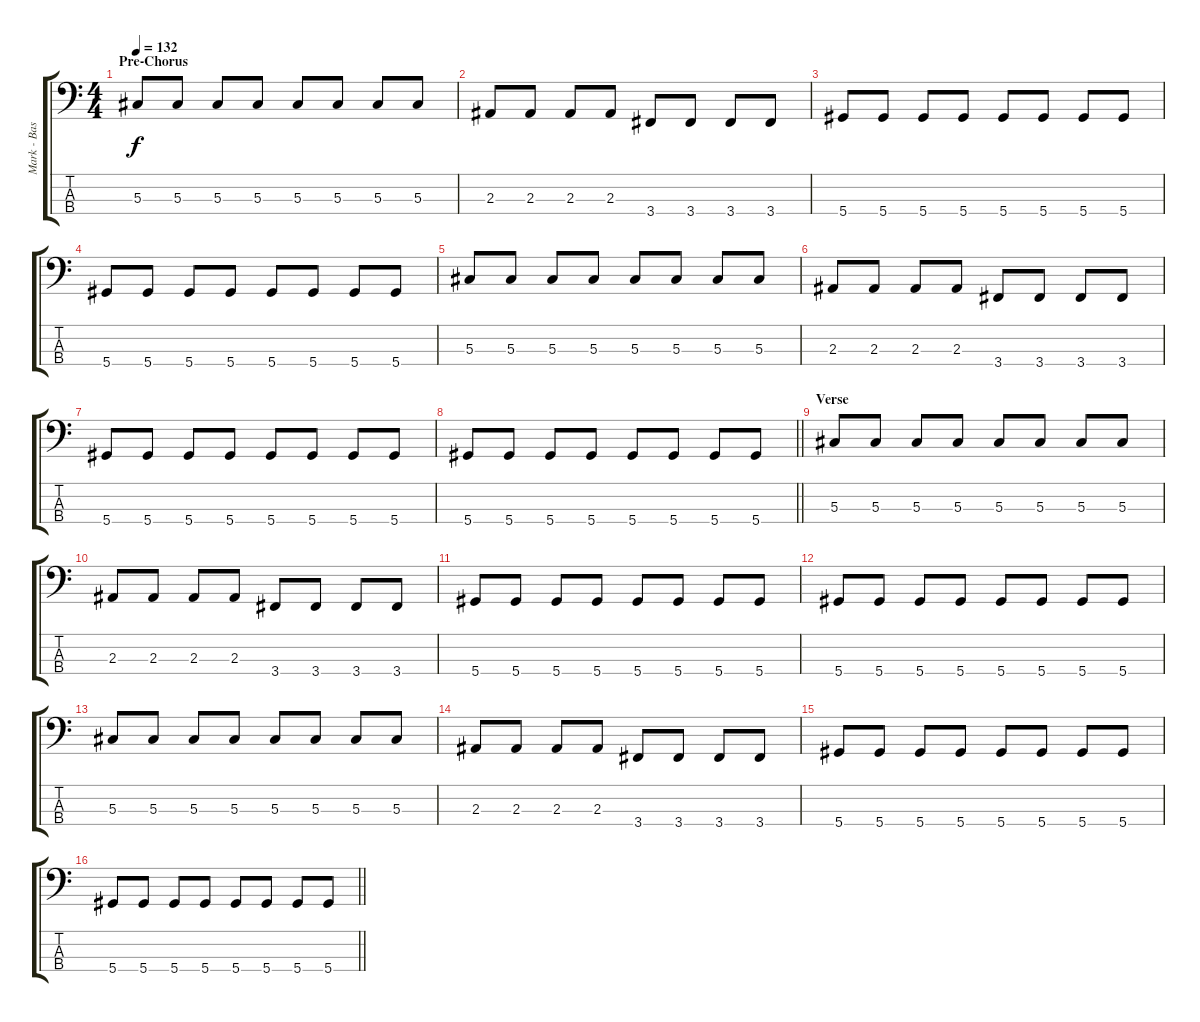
\track ("Mark - Bass" "Mark - Bas") {instrument electricbasspick}
\staff {score tabs}
\tuning (Gb2 Db2 Ab1 Eb1) {hide}
\ts (4 4)
\section ("" "Pre-Chorus")
\tempo 132
\clef f4
\ks c
5.3.8{dy f} 5.3.8 5.3.8 5.3.8 5.3.8 5.3.8 5.3.8 5.3.8 |
2.3.8 2.3.8 2.3.8 2.3.8 3.4.8 3.4.8 3.4.8 3.4.8 |
5.4.8 5.4.8 5.4.8 5.4.8 5.4.8 5.4.8 5.4.8 5.4.8 |
5.4.8 5.4.8 5.4.8 5.4.8 5.4.8 5.4.8 5.4.8 5.4.8 |
5.3.8 5.3.8 5.3.8 5.3.8 5.3.8 5.3.8 5.3.8 5.3.8 |
2.3.8 2.3.8 2.3.8 2.3.8 3.4.8 3.4.8 3.4.8 3.4.8 |
5.4.8 5.4.8 5.4.8 5.4.8 5.4.8 5.4.8 5.4.8 5.4.8 |
\barLineRight lightlight
5.4.8 5.4.8 5.4.8 5.4.8 5.4.8 5.4.8 5.4.8 5.4.8 |
\section ("" "Verse")
5.3.8 5.3.8 5.3.8 5.3.8 5.3.8 5.3.8 5.3.8 5.3.8 |
2.3.8 2.3.8 2.3.8 2.3.8 3.4.8 3.4.8 3.4.8 3.4.8 |
5.4.8 5.4.8 5.4.8 5.4.8 5.4.8 5.4.8 5.4.8 5.4.8 |
5.4.8 5.4.8 5.4.8 5.4.8 5.4.8 5.4.8 5.4.8 5.4.8 |
5.3.8 5.3.8 5.3.8 5.3.8 5.3.8 5.3.8 5.3.8 5.3.8 |
2.3.8 2.3.8 2.3.8 2.3.8 3.4.8 3.4.8 3.4.8 3.4.8 |
5.4.8 5.4.8 5.4.8 5.4.8 5.4.8 5.4.8 5.4.8 5.4.8 |
\barLineRight lightlight
5.4.8 5.4.8 5.4.8 5.4.8 5.4.8 5.4.8 5.4.8 5.4.8
